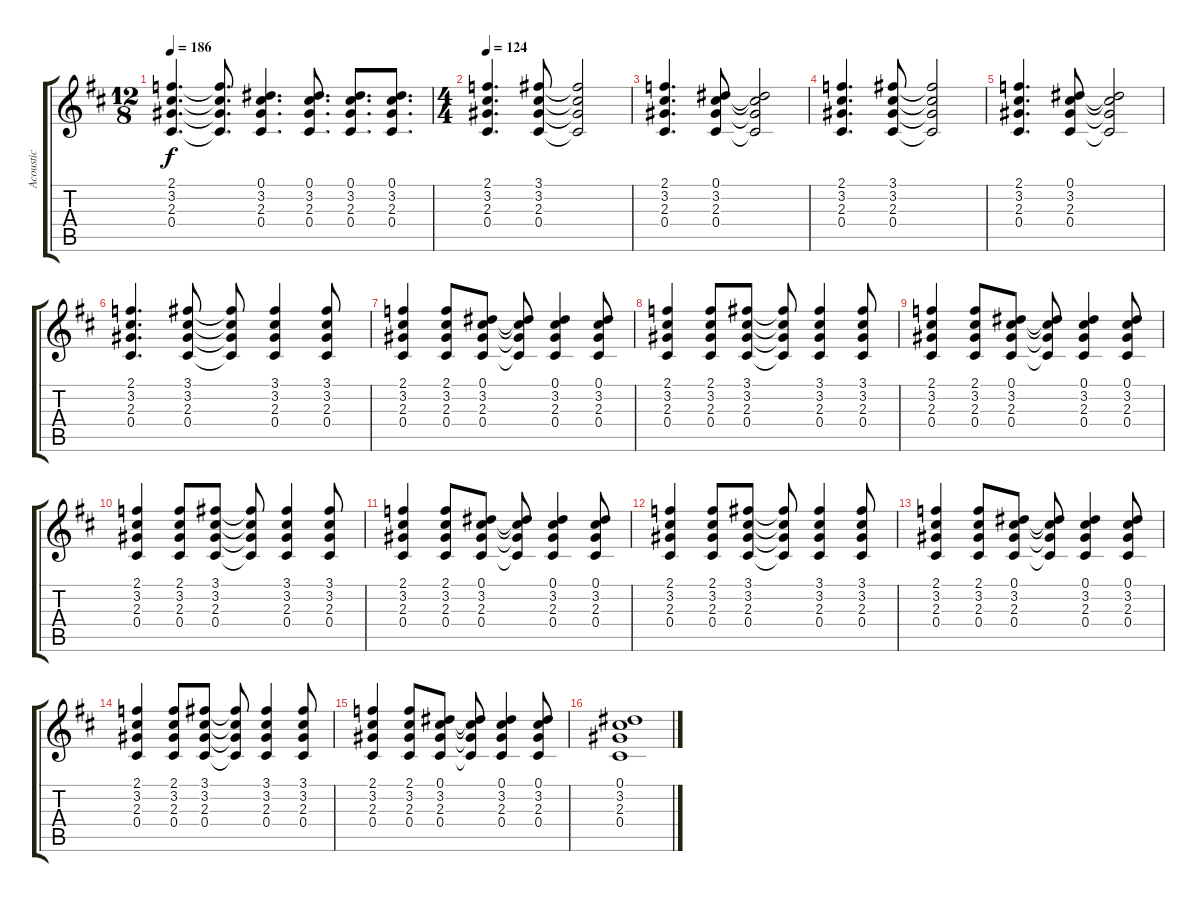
\track ("Acoustic" "Acoustic") {instrument acousticguitarsteel}
\staff {score tabs}
\tuning (Eb4 Bb3 Gb3 Db3 Ab2 Eb2) {hide}
\ts (12 8)
\tempo 186
\clef g2
\ks d
(2.1 3.2 2.3 0.4).4{d dy f} (2.1{t} 3.2{t} 2.3{t} 0.4{t}).8{d} (0.1 3.2 2.3 0.4).4{d} (0.1 3.2 2.3 0.4).8{d} (0.1 3.2 2.3 0.4).8{d} (0.1 3.2 2.3 0.4).8{d} |
\ts (4 4)
\tempo 124
(2.1 3.2 2.3 0.4).4{d} (3.1 3.2 2.3 0.4).8 (3.1{t} 3.2{t} 2.3{t} 0.4{t}).2 |
(2.1 3.2 2.3 0.4).4{d} (0.1 3.2 2.3 0.4).8 (0.1{t} 3.2{t} 2.3{t} 0.4{t}).2 |
(2.1 3.2 2.3 0.4).4{d} (3.1 3.2 2.3 0.4).8 (3.1{t} 3.2{t} 2.3{t} 0.4{t}).2 |
(2.1 3.2 2.3 0.4).4{d} (0.1 3.2 2.3 0.4).8 (0.1{t} 3.2{t} 2.3{t} 0.4{t}).2 |
(2.1 3.2 2.3 0.4).4{d} (3.1 3.2 2.3 0.4).8 (3.1{t} 3.2{t} 2.3{t} 0.4{t}).8 (3.1 3.2 2.3 0.4).4 (3.1 3.2 2.3 0.4).8 |
(2.1 3.2 2.3 0.4).4 (2.1 3.2 2.3 0.4).8 (0.1 3.2 2.3 0.4).8 (0.1{t} 3.2{t} 2.3{t} 0.4{t}).8 (0.1 3.2 2.3 0.4).4 (0.1 3.2 2.3 0.4).8 |
(2.1 3.2 2.3 0.4).4 (2.1 3.2 2.3 0.4).8 (3.1 3.2 2.3 0.4).8 (3.1{t} 3.2{t} 2.3{t} 0.4{t}).8 (3.1 3.2 2.3 0.4).4 (3.1 3.2 2.3 0.4).8 |
(2.1 3.2 2.3 0.4).4 (2.1 3.2 2.3 0.4).8 (0.1 3.2 2.3 0.4).8 (0.1{t} 3.2{t} 2.3{t} 0.4{t}).8 (0.1 3.2 2.3 0.4).4 (0.1 3.2 2.3 0.4).8 |
(2.1 3.2 2.3 0.4).4 (2.1 3.2 2.3 0.4).8 (3.1 3.2 2.3 0.4).8 (3.1{t} 3.2{t} 2.3{t} 0.4{t}).8 (3.1 3.2 2.3 0.4).4 (3.1 3.2 2.3 0.4).8 |
(2.1 3.2 2.3 0.4).4 (2.1 3.2 2.3 0.4).8 (0.1 3.2 2.3 0.4).8 (0.1{t} 3.2{t} 2.3{t} 0.4{t}).8 (0.1 3.2 2.3 0.4).4 (0.1 3.2 2.3 0.4).8 |
(2.1 3.2 2.3 0.4).4 (2.1 3.2 2.3 0.4).8 (3.1 3.2 2.3 0.4).8 (3.1{t} 3.2{t} 2.3{t} 0.4{t}).8 (3.1 3.2 2.3 0.4).4 (3.1 3.2 2.3 0.4).8 |
(2.1 3.2 2.3 0.4).4 (2.1 3.2 2.3 0.4).8 (0.1 3.2 2.3 0.4).8 (0.1{t} 3.2{t} 2.3{t} 0.4{t}).8 (0.1 3.2 2.3 0.4).4 (0.1 3.2 2.3 0.4).8 |
(2.1 3.2 2.3 0.4).4 (2.1 3.2 2.3 0.4).8 (3.1 3.2 2.3 0.4).8 (3.1{t} 3.2{t} 2.3{t} 0.4{t}).8 (3.1 3.2 2.3 0.4).4 (3.1 3.2 2.3 0.4).8 |
(2.1 3.2 2.3 0.4).4 (2.1 3.2 2.3 0.4).8 (0.1 3.2 2.3 0.4).8 (0.1{t} 3.2{t} 2.3{t} 0.4{t}).8 (0.1 3.2 2.3 0.4).4 (0.1 3.2 2.3 0.4).8 |
(0.1 3.2 2.3 0.4).1
